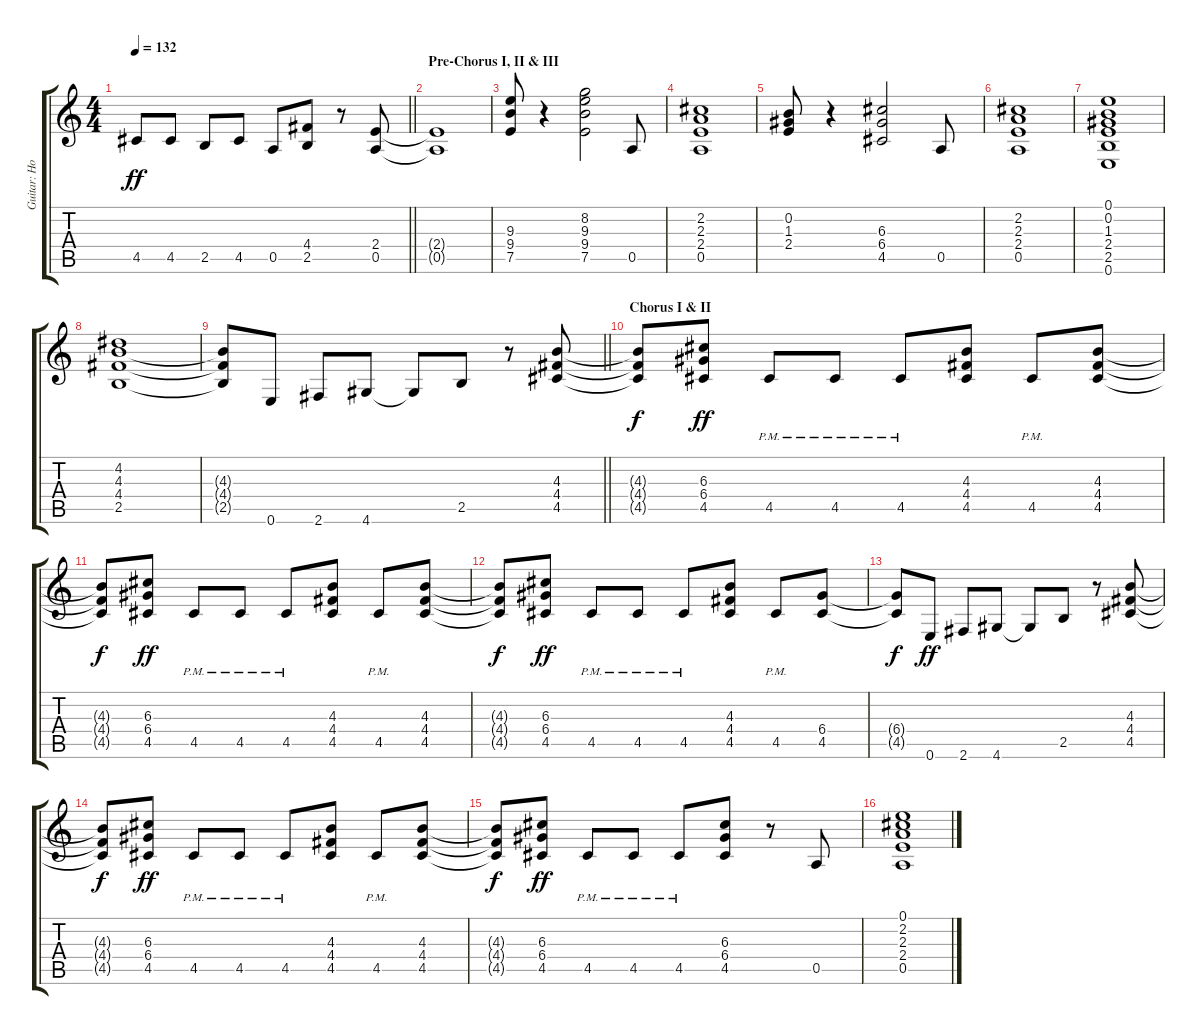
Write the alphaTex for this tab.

\track ("Guitar: Howard" "Guitar: Ho") {instrument distortionguitar}
\staff {score tabs}
\tuning (E4 B3 G3 D3 A2 E2) {hide}
\ts (4 4)
\tempo 132
\clef g2
\barLineRight lightlight
\ks c
4.5.8{dy ff} 4.5.8 2.5.8 4.5.8 0.5.8 (4.4 2.5).8 r.8 (2.4 0.5).8 |
\section ("" "Pre-Chorus I, II & III")
(2.4{t} 0.5{t}).1 |
(9.3 9.4 7.5).8 r.4 (8.2 9.3 9.4 7.5).2 0.5.8 |
(2.2 2.3 2.4 0.5).1 |
(0.2 1.3 2.4).8 r.4 (6.3 6.4 4.5).2 0.5.8 |
(2.2 2.3 2.4 0.5).1 |
(0.1 0.2 1.3 2.4 2.5 0.6).1 |
(4.2 4.3 4.4 2.5).1 |
\barLineRight lightlight
(4.3{t} 4.4{t} 2.5{t}).8 0.6.8 2.6.8 4.6.8 4.6{t}.8 2.5.8 r.8 (4.3 4.4 4.5).8 |
\section ("" "Chorus I & II")
(4.3{t} 4.4{t} 4.5{t}).8{dy f} (6.3 6.4 4.5).8{dy ff} 4.5{pm}.8 4.5{pm}.8 4.5{pm}.8 (4.3 4.4 4.5).8 4.5{pm}.8 (4.3 4.4 4.5).8 |
(4.3{t} 4.4{t} 4.5{t}).8{dy f} (6.3 6.4 4.5).8{dy ff} 4.5{pm}.8 4.5{pm}.8 4.5{pm}.8 (4.3 4.4 4.5).8 4.5{pm}.8 (4.3 4.4 4.5).8 |
(4.3{t} 4.4{t} 4.5{t}).8{dy f} (6.3 6.4 4.5).8{dy ff} 4.5{pm}.8 4.5{pm}.8 4.5{pm}.8 (4.3 4.4 4.5).8 4.5{pm}.8 (6.4 4.5).8 |
(6.4{t} 4.5{t}).8{dy f} 0.6.8{dy ff} 2.6.8 4.6.8 4.6{t}.8 2.5.8 r.8 (4.3 4.4 4.5).8 |
(4.3{t} 4.4{t} 4.5{t}).8{dy f} (6.3 6.4 4.5).8{dy ff} 4.5{pm}.8 4.5{pm}.8 4.5{pm}.8 (4.3 4.4 4.5).8 4.5{pm}.8 (4.3 4.4 4.5).8 |
(4.3{t} 4.4{t} 4.5{t}).8{dy f} (6.3 6.4 4.5).8{dy ff} 4.5{pm}.8 4.5{pm}.8 4.5{pm}.8 (6.3 6.4 4.5).8 r.8 0.5.8 |
(0.1 2.2 2.3 2.4 0.5).1
